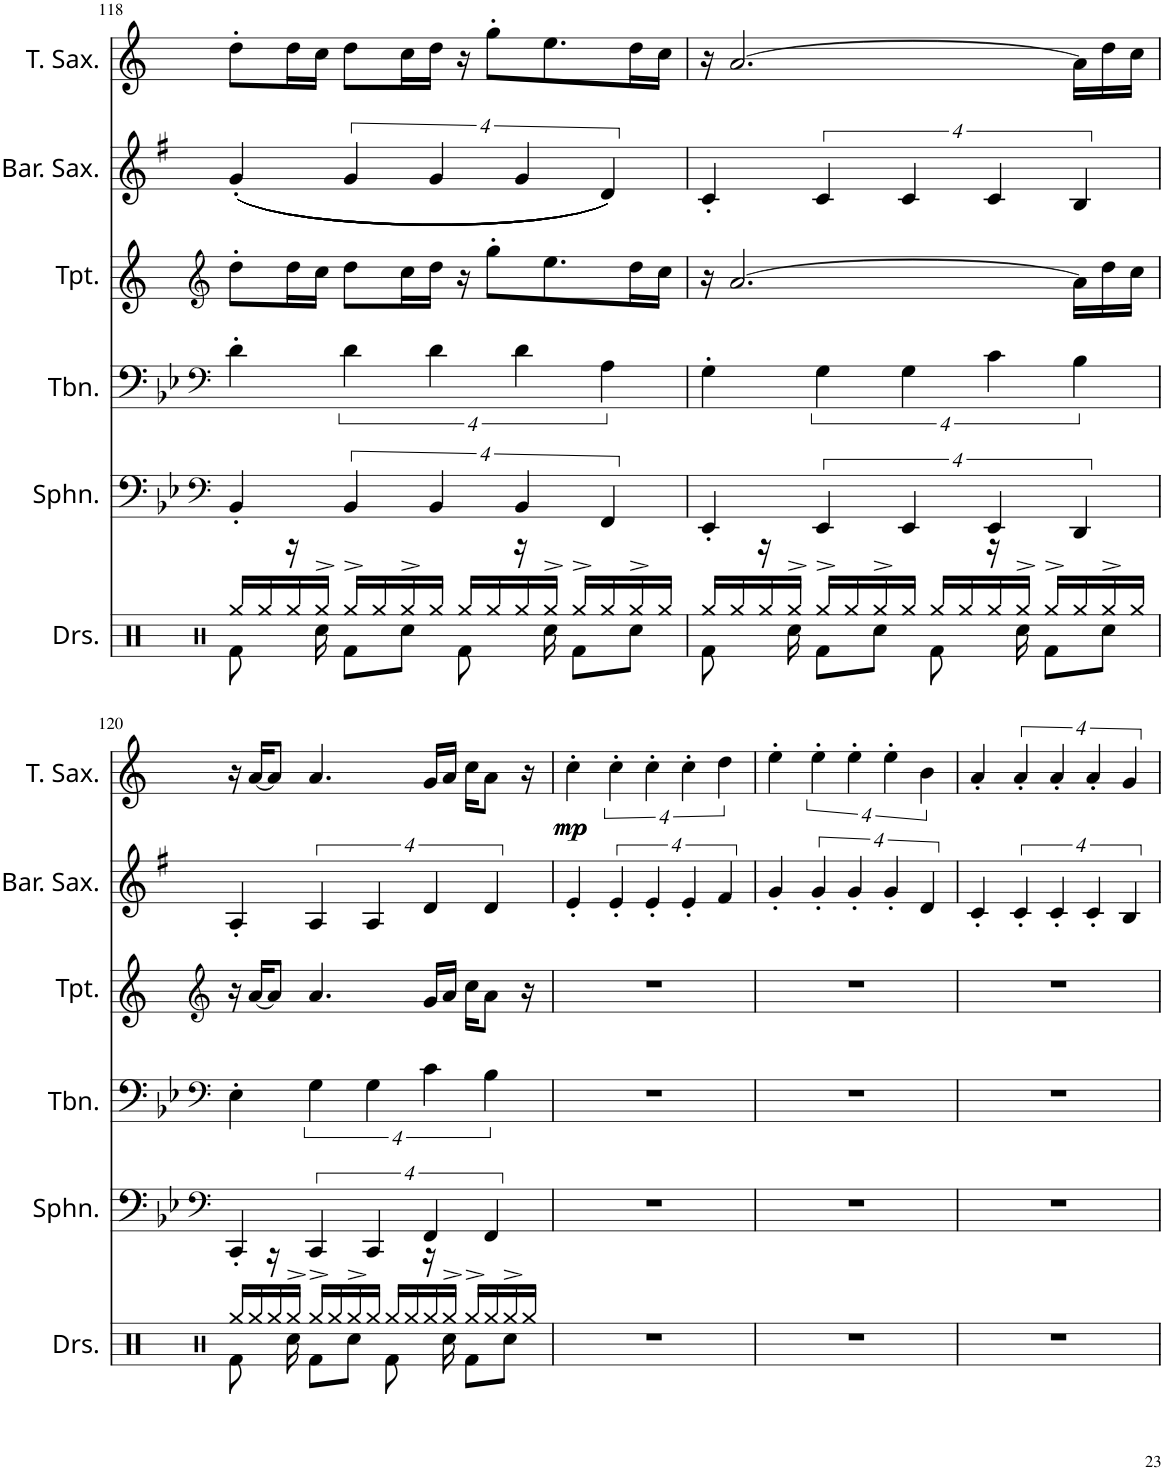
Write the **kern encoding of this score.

**kern	**kern	**kern	**kern	**kern	**kern	**dynam
*part6	*part5	*part4	*part3	*part2	*part1	*part1
*staff6	*staff5	*staff4	*staff3	*staff2	*staff1	*staff1
*I"Drumset	*I"Sousaphone	*I"Trombone	*I"Trumpet	*I"Baritone Saxophone	*I"Tenor Saxophone	*
*I'Drs.	*I'Sphn.	*I'Tbn.	*I'Tpt.	*I'Bar. Sax.	*I'T. Sax.	*
!!LO:PB:g=z
*clefX	*clefF4	*clefF4	*clefG2	*clefG2	*clefG2	*
*	*	*	*Trd1c2	*Trd12c21	*Trd8c14	*
*k[]	*k[b-e-]	*k[b-e-]	*k[]	*k[f#]	*k[]	*
*M4/4	*M4/4	*M4/4	*M4/4	*M4/4	*M4/4	*
=118	=118	=118	=118	=118	=118	=118
*^	*	*	*	*	*	*
8Rf\	16Rgg/LL	4BB-'/	4d'\	8dd'\L	(((((((4g'/	8dd'\L	.
.	16Rgg/	.	.	.	.	.	.
16r	16Rgg/	.	.	16dd\L	.	16dd\L	.
16Rcc\	16Rgg^/JJ	.	.	16cc\JJ	.	16cc\JJ	.
8Rf\L	16Rgg^/LL	16%3BB-/	16%3d\	8dd\L	16%3g/	8dd\L	.
.	16Rgg/	.	.	.	.	.	.
8Rcc\J	16Rgg^/	.	.	16cc\L	.	16cc\L	.
.	16Rgg/JJ	16%3BB-/	16%3d\	16dd\JJ	16%3g/	16dd\JJ	.
8Rf\	16Rgg/LL	.	.	16r	.	16r	.
.	16Rgg/	.	.	8gg'\L	.	8gg'\L	.
16r	16Rgg/	16%3BB-/	16%3d\	.	16%3g/	.	.
16Rcc\	16Rgg^/JJ	.	.	8.ee\	.	8.ee\	.
8Rf\L	16Rgg^/LL	.	.	.	.	.	.
.	16Rgg/	16%3FF/	16%3A\	.	16%3d/)))))))	.	.
8Rcc\J	16Rgg^/	.	.	16dd\L	.	16dd\L	.
.	16Rgg/JJ	.	.	16cc\JJ	.	16cc\JJ	.
=119	=119	=119	=119	=119	=119	=119	=119
8Rf\	16Rgg/LL	4EE-'/	4G'\	16r	4c'/	16r	.
.	16Rgg/	.	.	[2.a/	.	[2.a/	.
16r	16Rgg/	.	.	.	.	.	.
16Rcc\	16Rgg^/JJ	.	.	.	.	.	.
8Rf\L	16Rgg^/LL	16%3EE-/	16%3G\	.	16%3c/	.	.
.	16Rgg/	.	.	.	.	.	.
8Rcc\J	16Rgg^/	.	.	.	.	.	.
.	16Rgg/JJ	16%3EE-/	16%3G\	.	16%3c/	.	.
8Rf\	16Rgg/LL	.	.	.	.	.	.
.	16Rgg/	.	.	.	.	.	.
16r	16Rgg/	16%3EE-/	16%3c\	.	16%3c/	.	.
16Rcc\	16Rgg^/JJ	.	.	.	.	.	.
8Rf\L	16Rgg^/LL	.	.	.	.	.	.
.	16Rgg/	16%3DD/	16%3B-\	16a\LL]	16%3B/	16a\LL]	.
8Rcc\J	16Rgg^/	.	.	16dd\	.	16dd\	.
.	16Rgg/JJ	.	.	16cc\JJ	.	16cc\JJ	.
!!LO:LB:g=z
=120	=120	=120	=120	=120	=120	=120	=120
*clefX	*	*clefF4	*clefF4	*clefG2	*	*	*
*	*	*k[b-e-]	*k[b-e-]	*	*k[f#]	*	*
8Rf\	16Rgg/LL	4CC'/	4E-'\	16r	4A'/	16r	.
.	16Rgg/	.	.	[16a/KL	.	[16a/KL	.
16r	16Rgg/	.	.	8a/J]	.	8a/J]	.
16Rcc\	16Rgg^/JJ	.	.	.	.	.	.
8Rf\L	16Rgg^/LL	16%3CC/	16%3G\	4.a/	16%3A/	4.a/	.
.	16Rgg/	.	.	.	.	.	.
8Rcc\J	16Rgg^/	.	.	.	.	.	.
.	16Rgg/JJ	16%3CC/	16%3G\	.	16%3A/	.	.
8Rf\	16Rgg/LL	.	.	.	.	.	.
.	16Rgg/	.	.	.	.	.	.
16r	16Rgg/	16%3FF/	16%3c\	16g/LL	16%3d/	16g/LL	.
16Rcc\	16Rgg^/JJ	.	.	16a/JJ	.	16a/JJ	.
8Rf\L	16Rgg^/LL	.	.	16cc\KL	.	16cc\KL	.
.	16Rgg/	16%3FF/	16%3B-\	8a\J	16%3d/	8a\J	.
8Rcc\J	16Rgg^/	.	.	.	.	.	.
.	16Rgg/JJ	.	.	16r	.	16r	.
=121	=121	=121	=121	=121	=121	=121	=121
!	!	!	!	!	!	!	!LO:DY:b
!	!	!	!	!	!	!	!LO:DY:n=1:b
*v	*v	*	*	*	*	*	*
1r	1r	1r	1r	4e'/	4cc'\	mp mp
.	.	.	.	16%3e'/	16%3cc'\	.
.	.	.	.	16%3e'/	16%3cc'\	.
.	.	.	.	16%3e'/	16%3cc'\	.
.	.	.	.	16%3f#/	16%3dd\	.
=122	=122	=122	=122	=122	=122	=122
1r	1r	1r	1r	4g'/	4ee'\	.
.	.	.	.	16%3g'/	16%3ee'\	.
.	.	.	.	16%3g'/	16%3ee'\	.
.	.	.	.	16%3g'/	16%3ee'\	.
.	.	.	.	16%3d/	16%3b\	.
=123	=123	=123	=123	=123	=123	=123
1r	1r	1r	1r	4c'/	4a'/	.
.	.	.	.	16%3c'/	16%3a'/	.
.	.	.	.	16%3c'/	16%3a'/	.
.	.	.	.	16%3c'/	16%3a'/	.
.	.	.	.	16%3B/	16%3g/	.
=	=	=	=	=	=	=
*-	*-	*-	*-	*-	*-	*-
